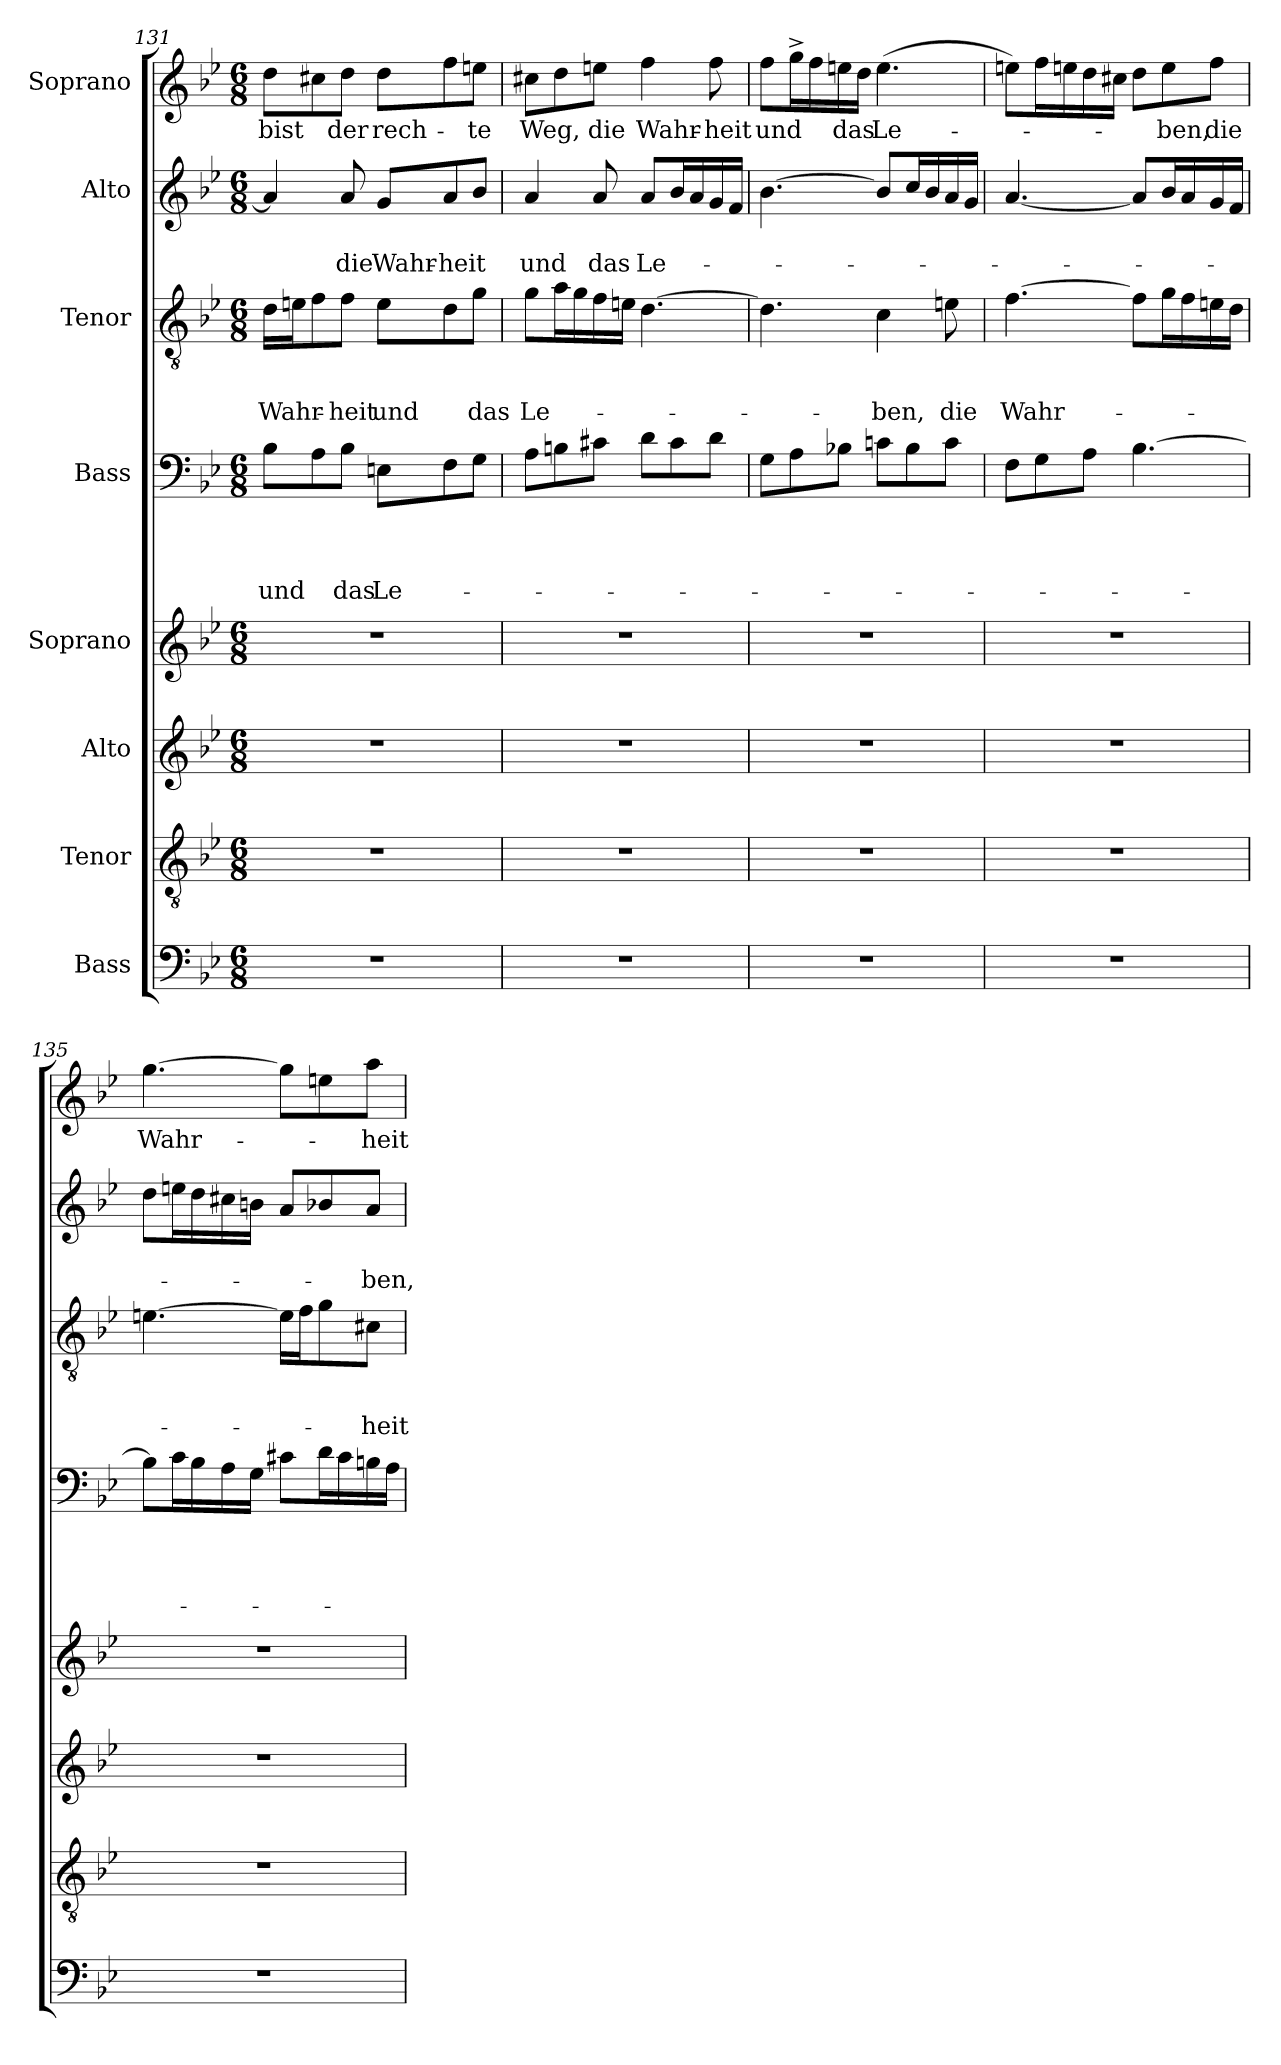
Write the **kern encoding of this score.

**kern	**kern	**kern	**kern	**kern	**text	**text	**text	**text	**kern	**text	**text	**text	**kern	**text	**text	**kern	**text
*part8	*part7	*part6	*part5	*part4	*part4	*part4	*part4	*part4	*part3	*part3	*part3	*part3	*part2	*part2	*part2	*part1	*part1
*staff8	*staff7	*staff6	*staff5	*staff4	*staff4	*staff4	*staff4	*staff4	*staff3	*staff3	*staff3	*staff3	*staff2	*staff2	*staff2	*staff1	*staff1
*I"Bass	*I"Tenor	*I"Alto	*I"Soprano	*I"Bass	*	*	*	*	*I"Tenor	*	*	*	*I"Alto	*	*	*I"Soprano	*
*clefF4	*clefGv2	*clefG2	*clefG2	*clefF4	*	*	*	*	*clefGv2	*	*	*	*clefG2	*	*	*clefG2	*
*k[b-e-]	*k[b-e-]	*k[b-e-]	*k[b-e-]	*k[b-e-]	*	*	*	*	*k[b-e-]	*	*	*	*k[b-e-]	*	*	*k[b-e-]	*
*B-:	*B-:	*B-:	*B-:	*B-:	*	*	*	*	*B-:	*	*	*	*B-:	*	*	*B-:	*
*M6/8	*M6/8	*M6/8	*M6/8	*M6/8	*	*	*	*	*M6/8	*	*	*	*M6/8	*	*	*M6/8	*
=131	=131	=131	=131	=131	=131	=131	=131	=131	=131	=131	=131	=131	=131	=131	=131	=131	=131
!LO:N:vis=1	!LO:N:vis=1	!LO:N:vis=1	!LO:N:vis=1	!	!	!	!	!LO:LY:b	!	!	!	!LO:LY:b	!	!	!	!	!LO:LY:b
2.r	2.r	2.r	2.r	8B-\L	.	.	.	und	16d\LL	.	.	Wahr-	4a/]	.	.	8dd\L	bist
.	.	.	.	.	.	.	.	.	16en\J	.	.	.	.	.	.	.	.
.	.	.	.	8A\	.	.	.	.	8f\	.	.	.	.	.	.	8cc#X\	.
!	!	!	!	!	!	!	!	!LO:LY:b	!	!	!	!LO:LY:b	!	!	!LO:LY:b	!	!LO:LY:b
.	.	.	.	8B-\J	.	.	.	das	8f\J	.	.	-heit	8a/	.	die	8dd\J	der
!	!	!	!	!	!	!	!	!LO:LY:b	!	!	!	!LO:LY:b	!	!	!LO:LY:b	!	!LO:LY:b
.	.	.	.	8En\L	.	.	.	Le-	8e\L	.	.	und	8g/L	.	Wahr-	8dd\L	rech-
!	!	!	!	!	!	!	!	!	!	!	!	!	!	!	!LO:LY:b	!	!
.	.	.	.	8F\	.	.	.	.	8d\	.	.	.	8a/	.	-heit	8ff\	.
!	!	!	!	!	!	!	!	!	!	!	!	!LO:LY:b	!	!	!	!	!LO:LY:b
.	.	.	.	8G\J	.	.	.	.	8g\J	.	.	das	8b-/J	.	.	8een\J	-te
=132	=132	=132	=132	=132	=132	=132	=132	=132	=132	=132	=132	=132	=132	=132	=132	=132	=132
!LO:N:vis=1	!LO:N:vis=1	!LO:N:vis=1	!LO:N:vis=1	!	!	!	!	!	!	!	!	!LO:LY:b	!	!	!LO:LY:b	!	!LO:LY:b
2.r	2.r	2.r	2.r	8A\L	.	.	.	.	8g\L	.	.	Le-	4a/	.	und	8cc#X\L	Weg,
.	.	.	.	8Bn\	.	.	.	.	16a\L	.	.	.	.	.	.	8dd\	.
.	.	.	.	.	.	.	.	.	16g\	.	.	.	.	.	.	.	.
!	!	!	!	!	!	!	!	!	!	!	!	!	!	!	!LO:LY:b	!	!LO:LY:b
.	.	.	.	8c#X\J	.	.	.	.	16f\	.	.	.	8a/	.	das	8een\J	die
.	.	.	.	.	.	.	.	.	16en\JJ	.	.	.	.	.	.	.	.
!	!	!	!	!	!	!	!	!	!	!	!	!	!	!	!LO:LY:b	!	!LO:LY:b
.	.	.	.	8d\L	.	.	.	.	[>4.d\	.	.	.	8a/L	.	Le-	4ff\	Wahr-
.	.	.	.	8c#\	.	.	.	.	.	.	.	.	16b-/L	.	.	.	.
.	.	.	.	.	.	.	.	.	.	.	.	.	16a/	.	.	.	.
!	!	!	!	!	!	!	!	!	!	!	!	!	!	!	!	!	!LO:LY:b
.	.	.	.	8d\J	.	.	.	.	.	.	.	.	16g/	.	.	8ff\	-heit
.	.	.	.	.	.	.	.	.	.	.	.	.	16f/JJ	.	.	.	.
=133	=133	=133	=133	=133	=133	=133	=133	=133	=133	=133	=133	=133	=133	=133	=133	=133	=133
!LO:N:vis=1	!LO:N:vis=1	!LO:N:vis=1	!LO:N:vis=1	!	!	!	!	!	!	!	!	!	!	!	!	!	!LO:LY:b
2.r	2.r	2.r	2.r	8G\L	.	.	.	.	4.d\]	.	.	.	[>4.b-\	.	.	8ff\L	und
.	.	.	.	8A\	.	.	.	.	.	.	.	.	.	.	.	16gg^>\L	.
.	.	.	.	.	.	.	.	.	.	.	.	.	.	.	.	16ff\	.
!	!	!	!	!	!	!	!	!	!	!	!	!	!	!	!	!	!LO:LY:b
.	.	.	.	8B-X\J	.	.	.	.	.	.	.	.	.	.	.	16een\	das
.	.	.	.	.	.	.	.	.	.	.	.	.	.	.	.	16dd\JJ	.
!	!	!	!	!	!	!	!	!	!	!	!	!LO:LY:b	!	!	!	!	!LO:LY:b
.	.	.	.	8cn\L	.	.	.	.	4c\	.	.	-ben,	8b-/L]	.	.	(>4.ee\	Le-
.	.	.	.	8B-\	.	.	.	.	.	.	.	.	16cc/L	.	.	.	.
.	.	.	.	.	.	.	.	.	.	.	.	.	16b-/	.	.	.	.
!	!	!	!	!	!	!	!	!	!	!	!	!LO:LY:b	!	!	!	!	!
.	.	.	.	8c\J	.	.	.	.	8en\	.	.	die	16a/	.	.	.	.
.	.	.	.	.	.	.	.	.	.	.	.	.	16g/JJ	.	.	.	.
!!LO:PB:g=z
=134	=134	=134	=134	=134	=134	=134	=134	=134	=134	=134	=134	=134	=134	=134	=134	=134	=134
!LO:N:vis=1	!LO:N:vis=1	!LO:N:vis=1	!LO:N:vis=1	!	!	!	!	!	!	!	!	!LO:LY:b	!	!	!	!	!
2.r	2.r	2.r	2.r	8F\L	.	.	.	.	[>4.f\	.	.	Wahr-	[<4.a/	.	.	8eeni\L)	.
.	.	.	.	8G\	.	.	.	.	.	.	.	.	.	.	.	16ff\L	.
.	.	.	.	.	.	.	.	.	.	.	.	.	.	.	.	16een\	.
.	.	.	.	8A\J	.	.	.	.	.	.	.	.	.	.	.	16dd\	.
.	.	.	.	.	.	.	.	.	.	.	.	.	.	.	.	16cc#X\JJ	.
.	.	.	.	[>4.B-\	.	.	.	.	8f\L]	.	.	.	8a/L]	.	.	8dd\L	.
!	!	!	!	!	!	!	!	!	!	!	!	!	!	!	!	!	!LO:LY:b
.	.	.	.	.	.	.	.	.	16g\L	.	.	.	16b-/L	.	.	8ee\	-ben,
.	.	.	.	.	.	.	.	.	16f\	.	.	.	16a/	.	.	.	.
!	!	!	!	!	!	!	!	!	!	!	!	!	!	!	!	!	!LO:LY:b
.	.	.	.	.	.	.	.	.	16en\	.	.	.	16g/	.	.	8ff\J	die
.	.	.	.	.	.	.	.	.	16d\JJ	.	.	.	16f/JJ	.	.	.	.
=135	=135	=135	=135	=135	=135	=135	=135	=135	=135	=135	=135	=135	=135	=135	=135	=135	=135
!LO:N:vis=1	!LO:N:vis=1	!LO:N:vis=1	!LO:N:vis=1	!	!	!	!	!	!	!	!	!	!	!	!	!	!LO:LY:b
2.r	2.r	2.r	2.r	8B-\L]	.	.	.	.	[>4.en\	.	.	.	8dd\L	.	.	[>4.gg\	Wahr-
.	.	.	.	16c\L	.	.	.	.	.	.	.	.	16een\L	.	.	.	.
.	.	.	.	16B-\	.	.	.	.	.	.	.	.	16dd\	.	.	.	.
.	.	.	.	16A\	.	.	.	.	.	.	.	.	16cc#X\	.	.	.	.
.	.	.	.	16G\JJ	.	.	.	.	.	.	.	.	16bn\JJ	.	.	.	.
.	.	.	.	8c#X\L	.	.	.	.	16e\LL]	.	.	.	8a/L	.	.	8gg\L]	.
.	.	.	.	.	.	.	.	.	16f\J	.	.	.	.	.	.	.	.
.	.	.	.	16d\L	.	.	.	.	8g\	.	.	.	8b-X/	.	.	8een\	.
.	.	.	.	16c#\	.	.	.	.	.	.	.	.	.	.	.	.	.
!	!	!	!	!	!	!	!	!	!	!	!	!LO:LY:b	!	!	!LO:LY:b	!	!LO:LY:b
.	.	.	.	16Bn\	.	.	.	.	8c#X\J	.	.	-heit	8a/J	.	-ben,	8aa\J	-heit
.	.	.	.	16A\JJ	.	.	.	.	.	.	.	.	.	.	.	.	.
=	=	=	=	=	=	=	=	=	=	=	=	=	=	=	=	=	=
*-	*-	*-	*-	*-	*-	*-	*-	*-	*-	*-	*-	*-	*-	*-	*-	*-	*-
